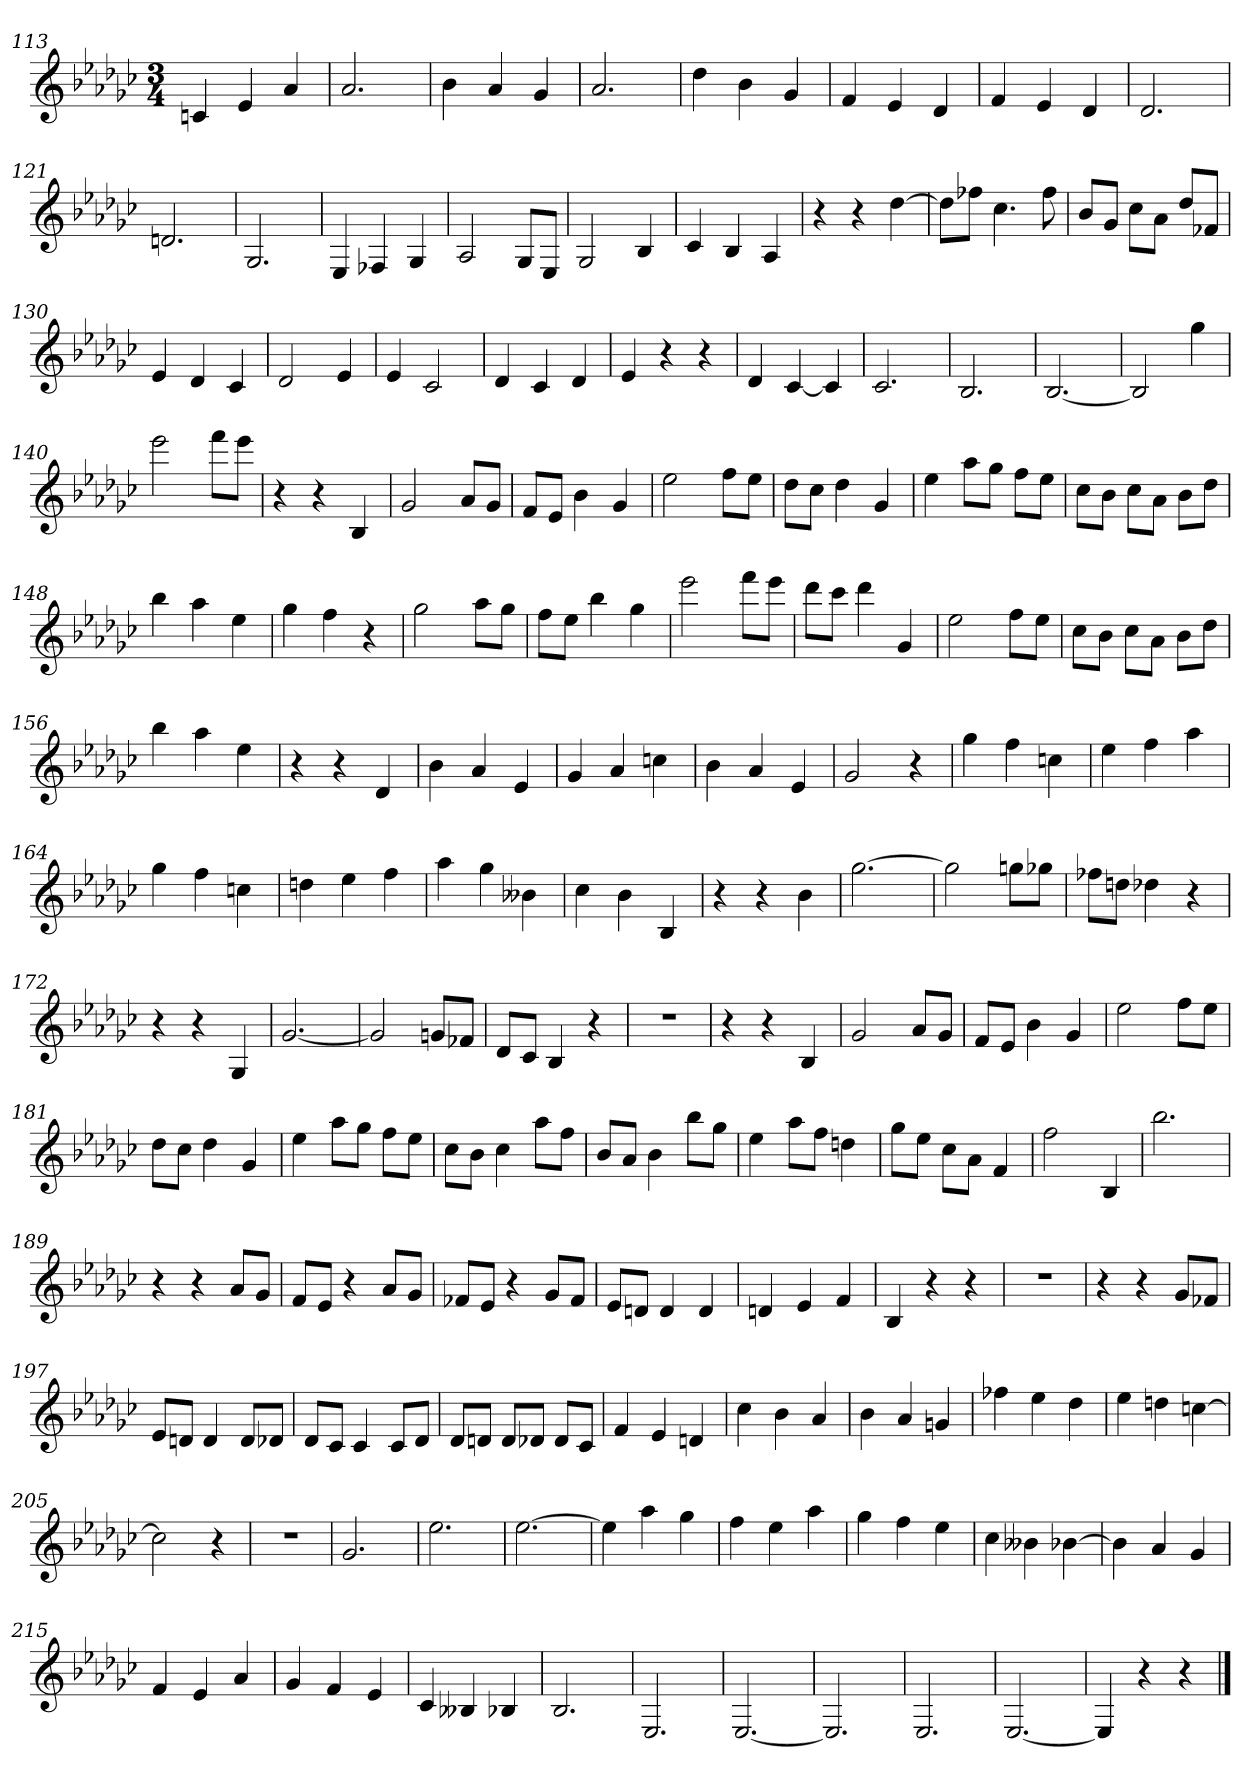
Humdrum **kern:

**kern
*part1
*staff1
*clefG2
*k[b-e-a-d-g-c-]
*G-:
*M3/4
=113
4cn
4e-
4a-
=114
2.a-
=115
4b-
4a-
4g-
=116
2.a-
=117
4dd-
4b-
4g-
=118
4f
4e-
4d-
=119
4f
4e-
4d-
=120
2.d-
=121
2.dn
=122
2.G-
=123
4E-
4F-X
4G-
=124
2A-
8G-/L
8E-/J
=125
2G-
4B-
=126
4c-
4B-
4A-
=127
4r
4r
[4dd-
=128
8dd-\L]
8ff-X\J
4.cc-
8ff-
=129
8b-/L
8g-/J
8cc-\L
8a-\J
8dd-/L
8f-X/J
=130
4e-
4d-
4c-
=131
2d-
4e-
=132
4e-
2c-
=133
4d-
4c-
4d-
=134
4e-
4r
4r
=135
4d-
[4c-
4c-]
=136
2.c-
=137
2.B-
=138
[2.B-
=139
2B-]
4gg-
=140
2eee-
8fff\L
8eee-\J
=141
4r
4r
4B-
=142
2g-
8a-/L
8g-/J
=143
8f/L
8e-/J
4b-
4g-
=144
2ee-
8ff\L
8ee-\J
=145
8dd-\L
8cc-\J
4dd-
4g-
=146
4ee-
8aa-\L
8gg-\J
8ff\L
8ee-\J
=147
8cc-\L
8b-\J
8cc-\L
8a-\J
8b-\L
8dd-\J
=148
4bb-
4aa-
4ee-
=149
4gg-
4ff
4r
=150
2gg-
8aa-\L
8gg-\J
=151
8ff\L
8ee-\J
4bb-
4gg-
=152
2eee-
8fff\L
8eee-\J
=153
8ddd-\L
8ccc-\J
4ddd-
4g-
=154
2ee-
8ff\L
8ee-\J
=155
8cc-\L
8b-\J
8cc-\L
8a-\J
8b-\L
8dd-\J
=156
4bb-
4aa-
4ee-
=157
4r
4r
4d-
=158
4b-
4a-
4e-
=159
4g-
4a-
4ccn
=160
4b-
4a-
4e-
=161
2g-
4r
=162
4gg-
4ff
4ccn
=163
4ee-
4ff
4aa-
=164
4gg-
4ff
4ccn
=165
4ddn
4ee-
4ff
=166
4aa-
4gg-
4b--X
=167
4cc-
4b-
4B-
=168
4r
4r
4b-
=169
[2.gg-
=170
2gg-]
8ggn\L
8gg-X\J
=171
8ff-X\L
8ddn\J
4dd-X
4r
=172
4r
4r
4G-
=173
[2.g-
=174
2g-]
8gn/L
8f-X/J
=175
8d-/L
8c-/J
4B-
4r
=176
2.r
=177
4r
4r
4B-
=178
2g-
8a-/L
8g-/J
=179
8f/L
8e-/J
4b-
4g-
=180
2ee-
8ff\L
8ee-\J
=181
8dd-\L
8cc-\J
4dd-
4g-
=182
4ee-
8aa-\L
8gg-\J
8ff\L
8ee-\J
=183
8cc-\L
8b-\J
4cc-
8aa-\L
8ff\J
=184
8b-/L
8a-/J
4b-
8bb-\L
8gg-\J
=185
4ee-
8aa-\L
8ff\J
4ddn
=186
8gg-\L
8ee-\J
8cc-\L
8a-\J
4f
=187
2ff
4B-
=188
2.bb-
=189
4r
4r
8a-/L
8g-/J
=190
8f/L
8e-/J
4r
8a-/L
8g-/J
=191
8f-X/L
8e-/J
4r
8g-/L
8f-/J
=192
8e-/L
8dn/J
4d
4d
=193
4dn
4e-
4f
=194
4B-
4r
4r
=195
2.r
=196
4r
4r
8g-/L
8f-X/J
=197
8e-/L
8dn/J
4d
8d/L
8d-X/J
=198
8d-/L
8c-/J
4c-
8c-/L
8d-/J
=199
8d-/L
8dn/J
8d/L
8d-X/J
8d-/L
8c-/J
=200
4f
4e-
4dn
=201
4cc-
4b-
4a-
=202
4b-
4a-
4gn
=203
4ff-X
4ee-
4dd-
=204
4ee-
4ddn
[4ccn
=205
2cc]
4r
=206
2.r
=207
2.g-
=208
2.ee-
=209
[2.ee-
=210
4ee-]
4aa-
4gg-
=211
4ff
4ee-
4aa-
=212
4gg-
4ff
4ee-
=213
4cc-
4b--X
[4b-X
=214
4b-]
4a-
4g-
=215
4f
4e-
4a-
=216
4g-
4f
4e-
=217
4c-
4B--X
4B-X
=218
2.B-
=219
2.E-
=220
[2.E-
=221
2.E-]
=222
2.E-
=223
[2.E-
=224
4E-]
4r
4r
==
*-
